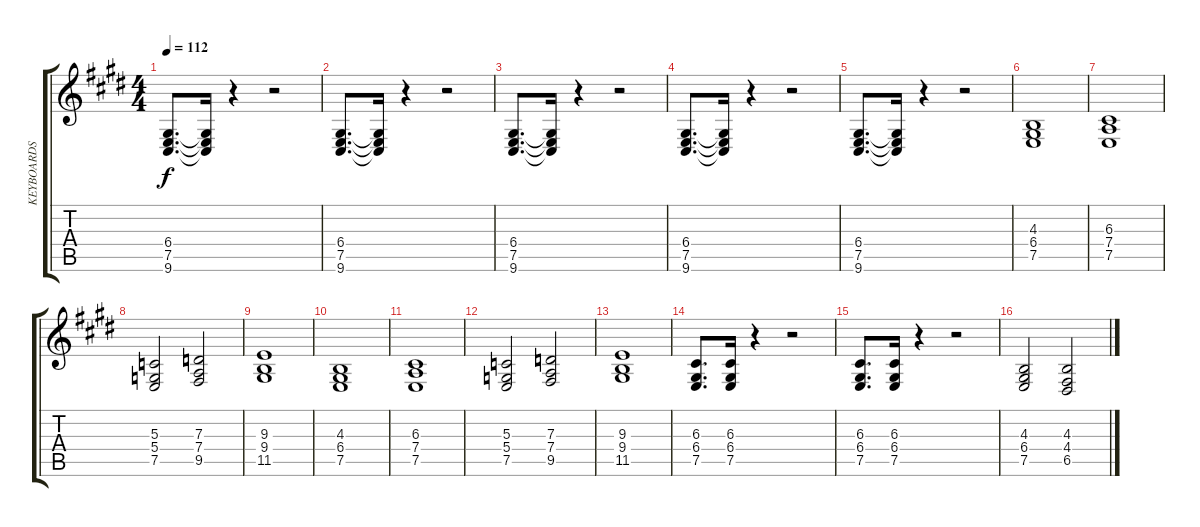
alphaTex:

\track ("KEYBOARDS" "KEYBOARDS") {instrument reedorgan}
\staff {score tabs}
\tuning (E4 B3 G3 D3 A2 E2) {hide}
\ts (4 4)
\tempo 112
\clef g2
\ks c#minor
(6.4 7.5 9.6).8{d dy f} (6.4{t} 7.5{t} 9.6{t}).16 r.4 r.2 |
(6.4 7.5 9.6).8{d} (6.4{t} 7.5{t} 9.6{t}).16 r.4 r.2 |
(6.4 7.5 9.6).8{d} (6.4{t} 7.5{t} 9.6{t}).16 r.4 r.2 |
(6.4 7.5 9.6).8{d} (6.4{t} 7.5{t} 9.6{t}).16 r.4 r.2 |
(6.4 7.5 9.6).8{d} (6.4{t} 7.5{t} 9.6{t}).16 r.4 r.2 |
(4.3 6.4 7.5).1 |
(6.3 7.4 7.5).1 |
(5.3 5.4 7.5).2 (7.3 7.4 9.5).2 |
(9.3 9.4 11.5).1 |
(4.3 6.4 7.5).1 |
(6.3 7.4 7.5).1 |
(5.3 5.4 7.5).2 (7.3 7.4 9.5).2 |
(9.3 9.4 11.5).1 |
(6.3 6.4 7.5).8{d} (6.3 6.4 7.5).16 r.4 r.2 |
(6.3 6.4 7.5).8{d} (6.3 6.4 7.5).16 r.4 r.2 |
(4.3 6.4 7.5).2 (4.3 4.4 6.5).2
